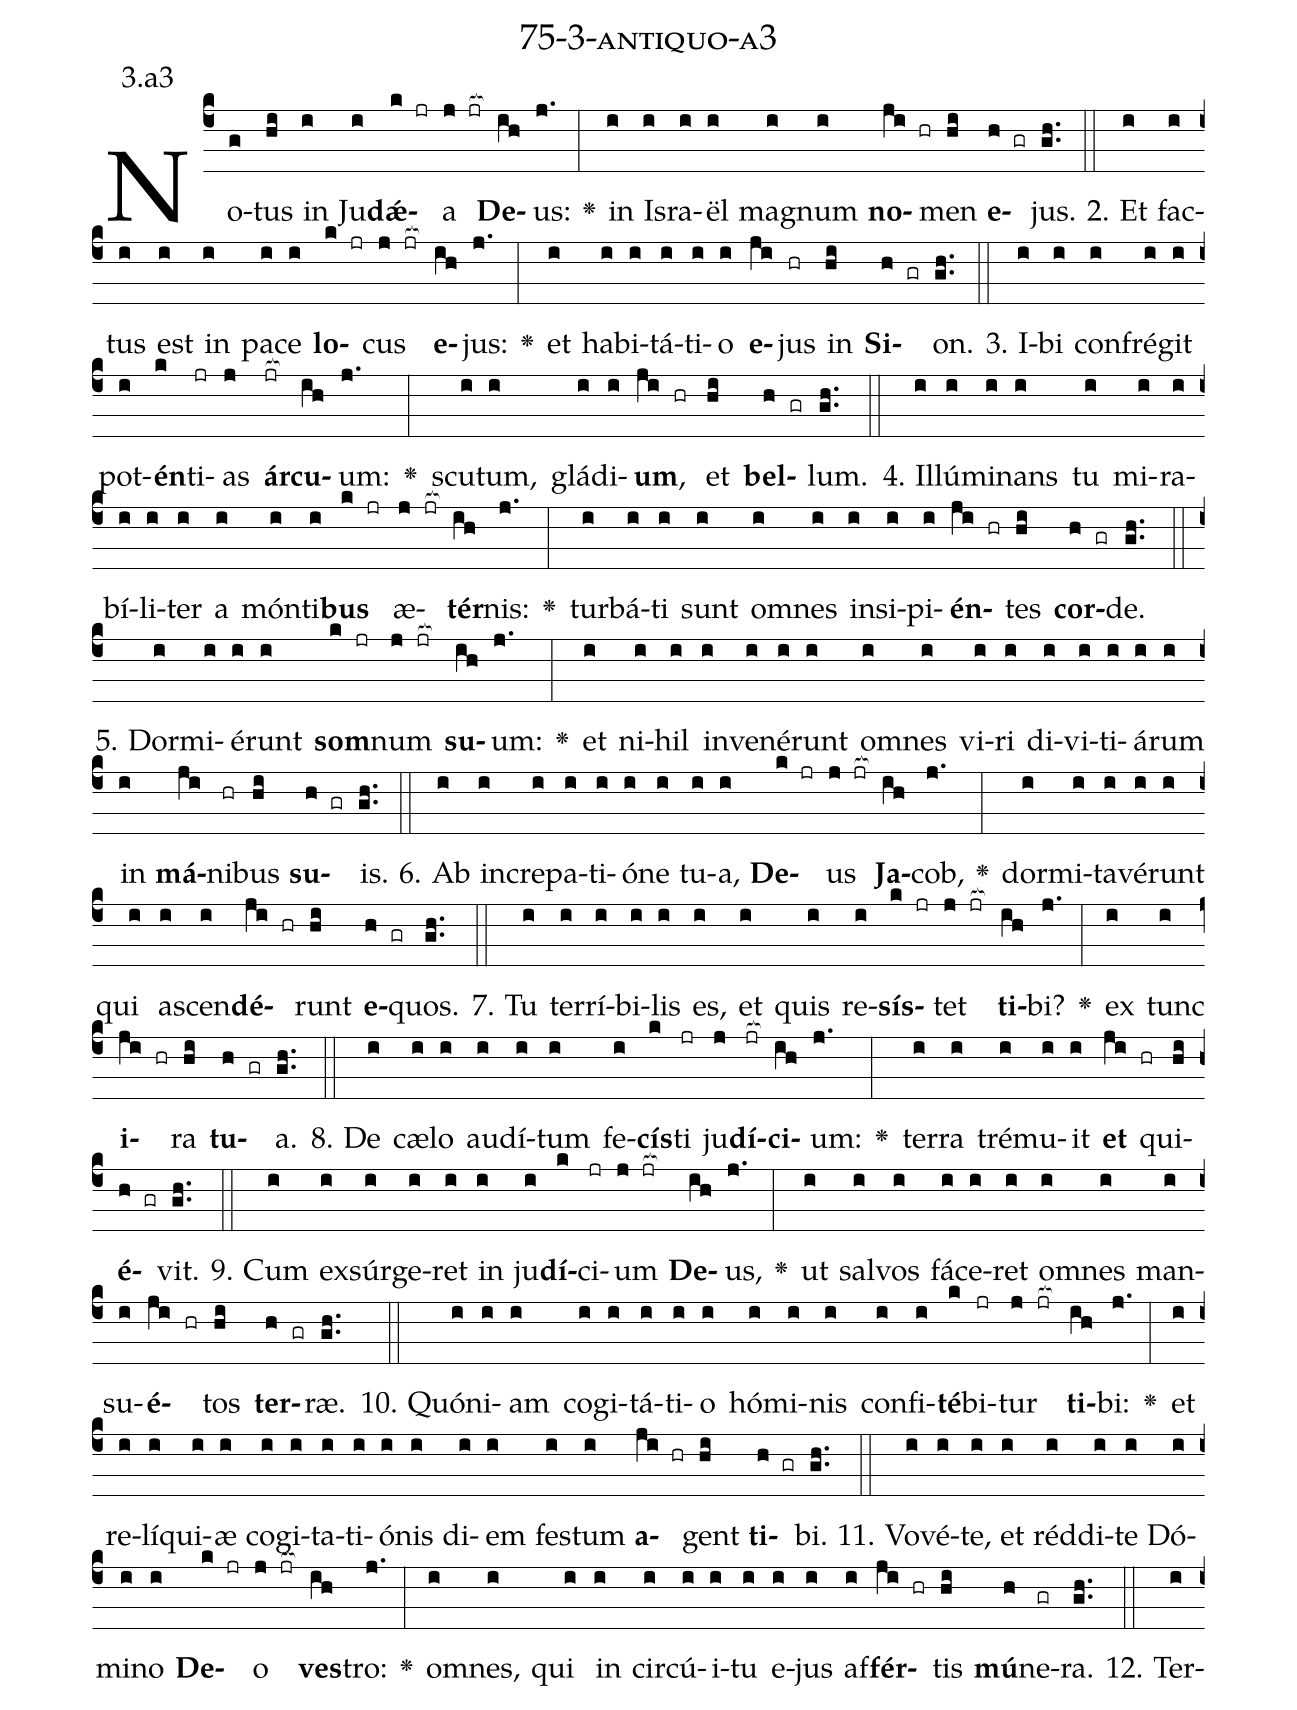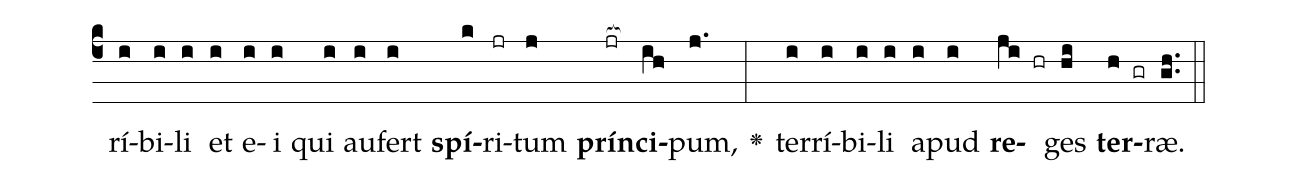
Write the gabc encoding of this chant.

name: 75-3-antiquo-a3;
annotation: 3.a3;
%%
(c4)No(g)tus(hi) in(i) Ju(i)<b>dǽ</b>(k jr)a(j jr[ocb:1{]) <b>De</b>(ih[ocb:0}])us:(j.) <v>\greheightstar</v>(:) in(i) Is(i)ra(i)ël(i) ma(i)gnum(i) <b>no</b>(ji hr)men(hi) <b>e</b>(h gr)jus.(gh..) (::)
2. Et(i) fac(i)tus(i) est(i) in(i) pa(i)ce(i) <b>lo</b>(k jr)cus(j jr[ocb:1{]) <b>e</b>(ih[ocb:0}])jus:(j.) <v>\greheightstar</v>(:) et(i) ha(i)bi(i)tá(i)ti(i)o(i) <b>e</b>(ji)jus(hr) in(hi) <b>Si</b>(h gr)on.(gh..) (::)
3. I(i)bi(i) con(i)fré(i)git(i) pot(i)<b>én</b>(k)ti(jr)as(j) <b>ár</b>(jr[ocb:1{])<b>cu</b>(ih[ocb:0}])um:(j.) <v>\greheightstar</v>(:) scu(i)tum,(i) glá(i)di(i)<b>um</b>,(ji hr) et(hi) <b>bel</b>(h gr)lum.(gh..) (::)
4. Il(i)lú(i)mi(i)nans(i) tu(i) mi(i)ra(i)bí(i)li(i)ter(i) a(i) món(i)ti(i)<b>bus</b>(k jr) æ(j jr[ocb:1{])<b>tér</b>(ih[ocb:0}])nis:(j.) <v>\greheightstar</v>(:) tur(i)bá(i)ti(i) sunt(i) om(i)nes(i) in(i)si(i)pi(i)<b>én</b>(ji hr)tes(hi) <b>cor</b>(h gr)de.(gh..) (::)
5. Dor(i)mi(i)é(i)runt(i) <b>som</b>(k jr)num(j jr[ocb:1{]) <b>su</b>(ih[ocb:0}])um:(j.) <v>\greheightstar</v>(:) et(i) ni(i)hil(i) in(i)ve(i)né(i)runt(i) om(i)nes(i) vi(i)ri(i) di(i)vi(i)ti(i)á(i)rum(i) in(i) <b>má</b>(ji)ni(hr)bus(hi) <b>su</b>(h gr)is.(gh..) (::)
6. Ab(i) in(i)cre(i)pa(i)ti(i)ó(i)ne(i) tu(i)a,(i) <b>De</b>(k jr)us(j jr[ocb:1{]) <b>Ja</b>(ih[ocb:0}])cob,(j.) <v>\greheightstar</v>(:) dor(i)mi(i)ta(i)vé(i)runt(i) qui(i) a(i)scen(i)<b>dé</b>(ji hr)runt(hi) <b>e</b>(h gr)quos.(gh..) (::)
7. Tu(i) ter(i)rí(i)bi(i)lis(i) es,(i) et(i) quis(i) re(i)<b>sís</b>(k jr)tet(j jr[ocb:1{]) <b>ti</b>(ih[ocb:0}])bi?(j.) <v>\greheightstar</v>(:) ex(i) tunc(i) <b>i</b>(ji hr)ra(hi) <b>tu</b>(h gr)a.(gh..) (::)
8. De(i) cæ(i)lo(i) au(i)dí(i)tum(i) fe(i)<b>cís</b>(k)ti(jr) ju(j)<b>dí</b>(jr[ocb:1{])<b>ci</b>(ih[ocb:0}])um:(j.) <v>\greheightstar</v>(:) ter(i)ra(i) tré(i)mu(i)it(i) <b>et</b>(ji hr) qui(hi)<b>é</b>(h gr)vit.(gh..) (::)
9. Cum(i) ex(i)súr(i)ge(i)ret(i) in(i) ju(i)<b>dí</b>(k)ci(jr)um(j jr[ocb:1{]) <b>De</b>(ih[ocb:0}])us,(j.) <v>\greheightstar</v>(:) ut(i) sal(i)vos(i) fá(i)ce(i)ret(i) om(i)nes(i) man(i)su(i)<b>é</b>(ji hr)tos(hi) <b>ter</b>(h gr)ræ.(gh..) (::)
10. Quón(i)i(i)am(i) co(i)gi(i)tá(i)ti(i)o(i) hó(i)mi(i)nis(i) con(i)fi(i)<b>té</b>(k)bi(jr)tur(j jr[ocb:1{]) <b>ti</b>(ih[ocb:0}])bi:(j.) <v>\greheightstar</v>(:) et(i) re(i)lí(i)qui(i)æ(i) co(i)gi(i)ta(i)ti(i)ó(i)nis(i) di(i)em(i) fes(i)tum(i) <b>a</b>(ji hr)gent(hi) <b>ti</b>(h gr)bi.(gh..) (::)
11. Vo(i)vé(i)te,(i) et(i) réd(i)di(i)te(i) Dó(i)mi(i)no(i) <b>De</b>(k jr)o(j jr[ocb:1{]) <b>ves</b>(ih[ocb:0}])tro:(j.) <v>\greheightstar</v>(:) om(i)nes,(i) qui(i) in(i) cir(i)cú(i)i(i)tu(i) e(i)jus(i) af(i)<b>fér</b>(ji hr)tis(hi) <b>mú</b>(h)ne(gr)ra.(gh..) (::)
12. Ter(i)rí(i)bi(i)li(i) et(i) e(i)i(i) qui(i) au(i)fert(i) <b>spí</b>(k)ri(jr)tum(j) <b>prín</b>(jr[ocb:1{])<b>ci</b>(ih[ocb:0}])pum,(j.) <v>\greheightstar</v>(:) ter(i)rí(i)bi(i)li(i) a(i)pud(i) <b>re</b>(ji hr)ges(hi) <b>ter</b>(h gr)ræ.(gh..) (::)
